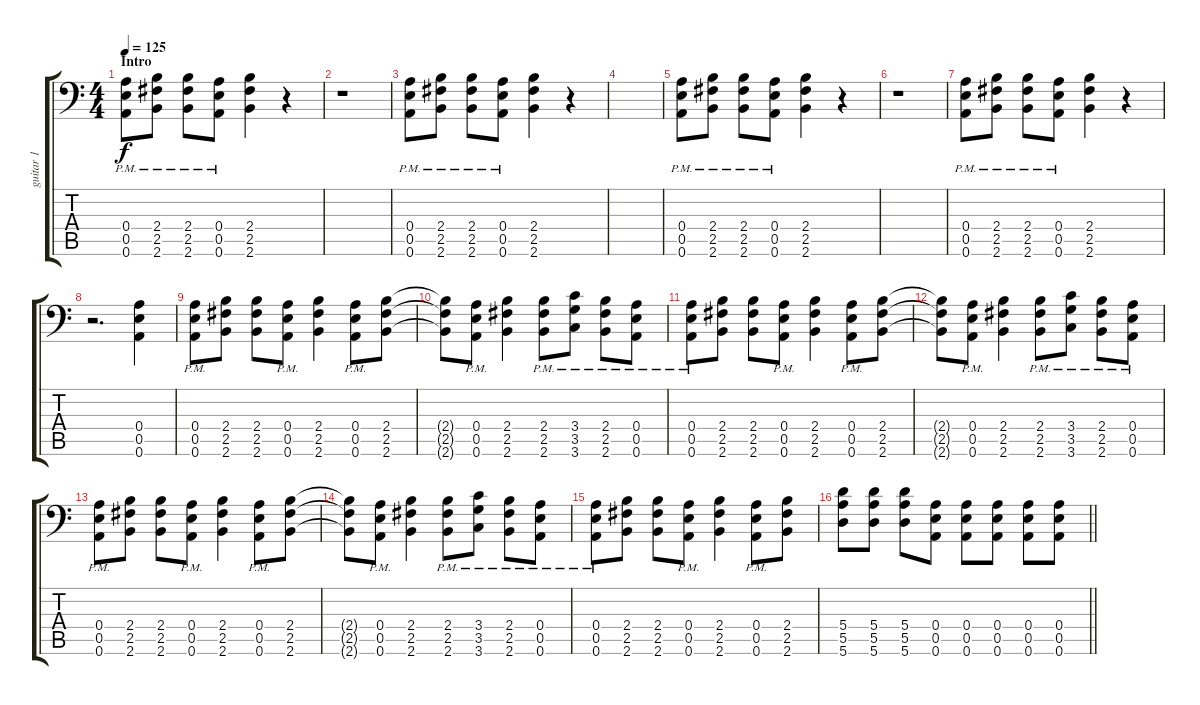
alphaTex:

\track ("guitar 1" "guitar 1") {instrument distortionguitar}
\staff {score tabs}
\tuning (B3 Gb3 D3 A2 E2 A1) {hide}
\ts (4 4)
\section ("" "Intro")
\tempo 125
\clef f4
\ks c
(0.4{pm} 0.5{pm} 0.6{pm}).8{dy f instrument distortionguitar} (2.4{pm} 2.5{pm} 2.6{pm}).8 (2.4{pm} 2.5{pm} 2.6{pm}).8 (0.4{pm} 0.5{pm} 0.6{pm}).8 (2.4 2.5 2.6).4 r.4 |
r.1 |
(0.4{pm} 0.5{pm} 0.6{pm}).8 (2.4{pm} 2.5{pm} 2.6{pm}).8 (2.4{pm} 2.5{pm} 2.6{pm}).8 (0.4{pm} 0.5{pm} 0.6{pm}).8 (2.4 2.5 2.6).4 r.4 |
|
(0.4{pm} 0.5{pm} 0.6{pm}).8 (2.4{pm} 2.5{pm} 2.6{pm}).8 (2.4{pm} 2.5{pm} 2.6{pm}).8 (0.4{pm} 0.5{pm} 0.6{pm}).8 (2.4 2.5 2.6).4 r.4 |
r.1 |
(0.4{pm} 0.5{pm} 0.6{pm}).8 (2.4{pm} 2.5{pm} 2.6{pm}).8 (2.4{pm} 2.5{pm} 2.6{pm}).8 (0.4{pm} 0.5{pm} 0.6{pm}).8 (2.4 2.5 2.6).4 r.4 |
r.2{d} (0.4 0.5 0.6).4 |
(0.4{pm} 0.5{pm} 0.6{pm}).8 (2.4 2.5 2.6).8 (2.4 2.5 2.6).8 (0.4{pm} 0.5{pm} 0.6{pm}).8 (2.4 2.5 2.6).4 (0.4{pm} 0.5{pm} 0.6{pm}).8 (2.4 2.5 2.6).8 |
(2.4{t} 2.5{t} 2.6{t}).8 (0.4{pm} 0.5{pm} 0.6{pm}).8 (2.4 2.5 2.6).4 (2.4{pm} 2.5{pm} 2.6{pm}).8 (3.4{pm} 3.5{pm} 3.6{pm}).8 (2.4{pm} 2.5{pm} 2.6{pm}).8 (0.4{pm} 0.5{pm} 0.6{pm}).8 |
(0.4{pm} 0.5{pm} 0.6{pm}).8 (2.4 2.5 2.6).8 (2.4 2.5 2.6).8 (0.4{pm} 0.5{pm} 0.6{pm}).8 (2.4 2.5 2.6).4 (0.4{pm} 0.5{pm} 0.6{pm}).8 (2.4 2.5 2.6).8 |
(2.4{t} 2.5{t} 2.6{t}).8 (0.4{pm} 0.5{pm} 0.6{pm}).8 (2.4 2.5 2.6).4 (2.4{pm} 2.5{pm} 2.6{pm}).8 (3.4{pm} 3.5{pm} 3.6{pm}).8 (2.4{pm} 2.5{pm} 2.6{pm}).8 (0.4{pm} 0.5{pm} 0.6{pm}).8 |
(0.4{pm} 0.5{pm} 0.6{pm}).8 (2.4 2.5 2.6).8 (2.4 2.5 2.6).8 (0.4{pm} 0.5{pm} 0.6{pm}).8 (2.4 2.5 2.6).4 (0.4{pm} 0.5{pm} 0.6{pm}).8 (2.4 2.5 2.6).8 |
(2.4{t} 2.5{t} 2.6{t}).8 (0.4{pm} 0.5{pm} 0.6{pm}).8 (2.4 2.5 2.6).4 (2.4{pm} 2.5{pm} 2.6{pm}).8 (3.4{pm} 3.5{pm} 3.6{pm}).8 (2.4{pm} 2.5{pm} 2.6{pm}).8 (0.4{pm} 0.5{pm} 0.6{pm}).8 |
(0.4{pm} 0.5{pm} 0.6{pm}).8 (2.4 2.5 2.6).8 (2.4 2.5 2.6).8 (0.4{pm} 0.5{pm} 0.6{pm}).8 (2.4 2.5 2.6).4 (0.4{pm} 0.5{pm} 0.6{pm}).8 (2.4 2.5 2.6).8 |
\barLineRight lightlight
(5.4 5.5 5.6).8 (5.4 5.5 5.6).8 (5.4 5.5 5.6).8 (0.4 0.5 0.6).8 (0.4 0.5 0.6).8 (0.4 0.5 0.6).8 (0.4 0.5 0.6).8 (0.4 0.5 0.6).8
